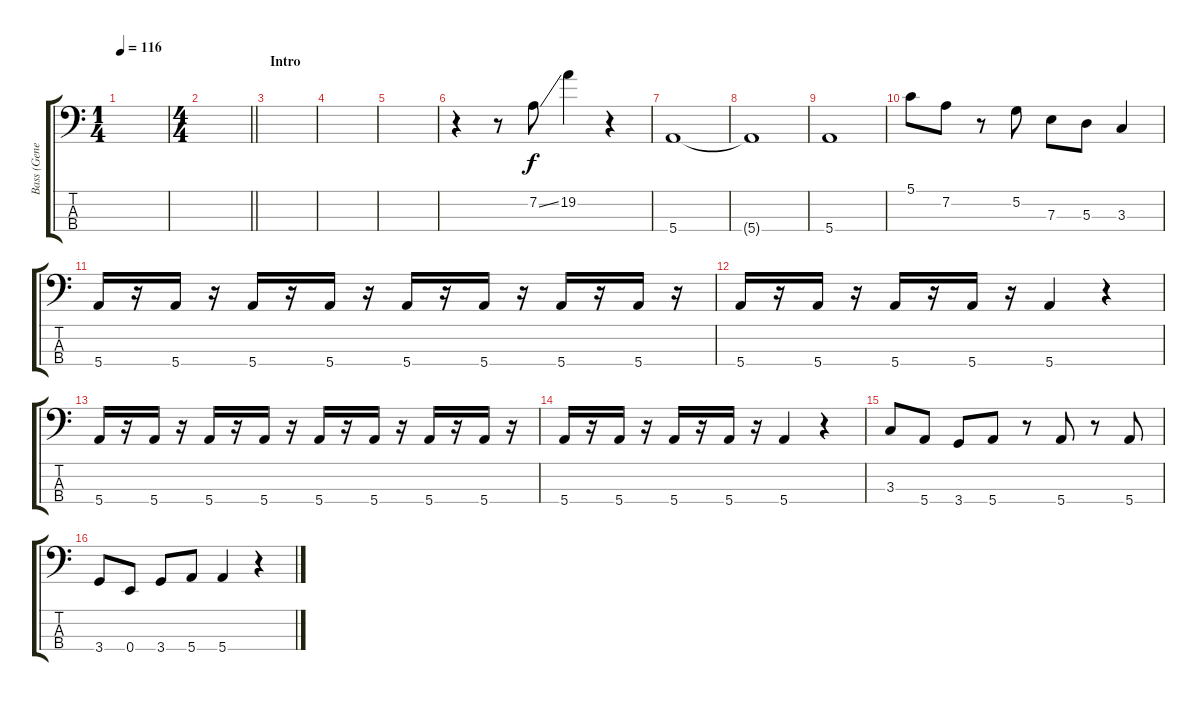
\track ("Bass (Gene Simmons)" "Bass (Gene") {instrument electricbasspick}
\staff {score tabs}
\tuning (G2 D2 A1 E1) {hide}
\ts (1 4)
\tempo 116
\clef f4
\ks c
|
\ts (4 4)
\barLineRight lightlight
|
\section ("" "Intro")
|
|
|
r.4 r.8 7.2{ss}.8 19.2.4 r.4 |
5.4.1 |
5.4{t}.1 |
5.4.1 |
5.1.8 7.2.8 r.8 5.2.8 7.3.8 5.3.8 3.3.4 |
5.4.16 r.16 5.4.16 r.16 5.4.16 r.16 5.4.16 r.16 5.4.16 r.16 5.4.16 r.16 5.4.16 r.16 5.4.16 r.16 |
5.4.16 r.16 5.4.16 r.16 5.4.16 r.16 5.4.16 r.16 5.4.4 r.4 |
5.4.16 r.16 5.4.16 r.16 5.4.16 r.16 5.4.16 r.16 5.4.16 r.16 5.4.16 r.16 5.4.16 r.16 5.4.16 r.16 |
5.4.16 r.16 5.4.16 r.16 5.4.16 r.16 5.4.16 r.16 5.4.4 r.4 |
3.3.8 5.4.8 3.4.8 5.4.8 r.8 5.4.8 r.8 5.4.8 |
3.4.8 0.4.8 3.4.8 5.4.8 5.4.4 r.4
